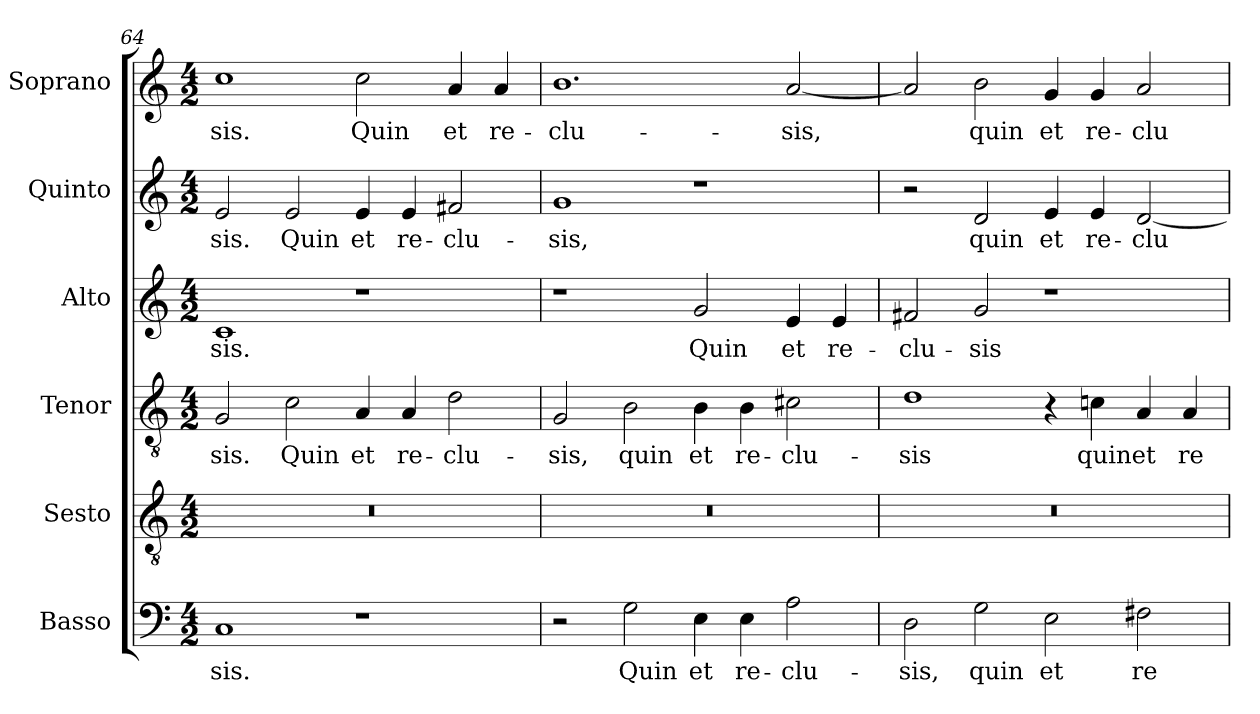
**kern	**text	**kern	**kern	**text	**kern	**text	**kern	**text	**kern	**text
*part6	*part6	*part5	*part4	*part4	*part3	*part3	*part2	*part2	*part1	*part1
*staff6	*staff6	*staff5	*staff4	*staff4	*staff3	*staff3	*staff2	*staff2	*staff1	*staff1
*I"Basso	*	*I"Sesto	*I"Tenor	*	*I"Alto	*	*I"Quinto	*	*I"Soprano	*
*I'B.	*	*I'Ss.	*I'T.	*	*I'A.	*	*I'Q.	*	*I'S.	*
*clefF4	*	*clefGv2	*clefGv2	*	*clefG2	*	*clefG2	*	*clefG2	*
*	*	*ITrd7c12	*ITrd7c12	*	*	*	*	*	*	*
*k[]	*	*k[]	*k[]	*	*k[]	*	*k[]	*	*k[]	*
*C:	*	*C:	*C:	*	*C:	*	*C:	*	*C:	*
*M4/2	*	*M4/2	*M4/2	*	*M4/2	*	*M4/2	*	*M4/2	*
=64	=64	=64	=64	=64	=64	=64	=64	=64	=64	=64
!	!LO:LY:b:color=#000000	!LO:N:vis=1	!	!	!	!	!	!	!	!
!	!	!	!	!LO:LY:b:color=#000000	!	!	!	!	!	!
!	!	!	!	!	!	!LO:LY:b:color=#000000	!	!	!	!
!	!	!	!	!	!	!	!	!LO:LY:b:color=#000000	!	!
!	!	!	!	!	!	!	!	!	!	!LO:LY:b:color=#000000
1Ci	-sis.	0r	2GGi/	-sis.	1ci	-sis.	2ei/	-sis.	1cci	-sis.
!	!	!	!	!LO:LY:b:color=#000000	!	!	!	!	!	!
!	!	!	!	!	!	!	!	!LO:LY:b:color=#000000	!	!
.	.	.	2Ci\	Quin	.	.	2ei/	Quin	.	.
!	!	!	!	!LO:LY:b:color=#000000	!	!	!	!	!	!
!	!	!	!	!	!	!	!	!LO:LY:b:color=#000000	!	!
!	!	!	!	!	!	!	!	!	!	!LO:LY:b:color=#000000
1r	.	.	4AAi/	et	1r	.	4ei/	et	2cci\	Quin
!	!	!	!	!LO:LY:b:color=#000000	!	!	!	!	!	!
!	!	!	!	!	!	!	!	!LO:LY:b:color=#000000	!	!
.	.	.	4AAi/	re-	.	.	4ei/	re-	.	.
!	!	!	!	!LO:LY:b:color=#000000	!	!	!	!	!	!
!	!	!	!	!	!	!	!	!LO:LY:b:color=#000000	!	!
!	!	!	!	!	!	!	!	!	!	!LO:LY:b:color=#000000
.	.	.	2Di\	-clu-	.	.	2f#Xi/	-clu-	4ai/	et
!	!	!	!	!	!	!	!	!	!	!LO:LY:b:color=#000000
.	.	.	.	.	.	.	.	.	4ai/	re-
!!LO:LB:g=z
=65	=65	=65	=65	=65	=65	=65	=65	=65	=65	=65
!	!	!LO:N:vis=1	!	!	!	!	!	!	!	!
!	!	!	!	!LO:LY:b:color=#000000	!	!	!	!	!	!
!	!	!	!	!	!	!	!	!LO:LY:b:color=#000000	!	!
!	!	!	!	!	!	!	!	!	!	!LO:LY:b:color=#000000
2r	.	0r	2GGi/	-sis,	1r	.	1gi	-sis,	1.bi	-clu-
!	!LO:LY:b:color=#000000	!	!	!	!	!	!	!	!	!
!	!	!	!	!LO:LY:b:color=#000000	!	!	!	!	!	!
2Gi\	Quin	.	2BBi\	quin	.	.	.	.	.	.
!	!LO:LY:b:color=#000000	!	!	!	!	!	!	!	!	!
!	!	!	!	!LO:LY:b:color=#000000	!	!	!	!	!	!
!	!	!	!	!	!	!LO:LY:b:color=#000000	!	!	!	!
4Ei\	et	.	4BBi\	et	2gi/	Quin	1r	.	.	.
!	!LO:LY:b:color=#000000	!	!	!	!	!	!	!	!	!
!	!	!	!	!LO:LY:b:color=#000000	!	!	!	!	!	!
4Ei\	re-	.	4BBi\	re-	.	.	.	.	.	.
!	!LO:LY:b:color=#000000	!	!	!	!	!	!	!	!	!
!	!	!	!	!LO:LY:b:color=#000000	!	!	!	!	!	!
!	!	!	!	!	!	!LO:LY:b:color=#000000	!	!	!	!
!	!	!	!	!	!	!	!	!	!	!LO:LY:b:color=#000000
2Ai\	-clu-	.	2C#Xi\	-clu-	4ei/	et	.	.	[2ai/	-sis,
!	!	!	!	!	!	!LO:LY:b:color=#000000	!	!	!	!
.	.	.	.	.	4ei/	re-	.	.	.	.
=66	=66	=66	=66	=66	=66	=66	=66	=66	=66	=66
!	!LO:LY:b:color=#000000	!LO:N:vis=1	!	!	!	!	!	!	!	!
!	!	!	!	!LO:LY:b:color=#000000	!	!	!	!	!	!
!	!	!	!	!	!	!LO:LY:b:color=#000000	!	!	!	!
2Di\	-sis,	0r	1Di	-sis	2f#Xi/	-clu-	2r	.	2ai/]	.
!	!LO:LY:b:color=#000000	!	!	!	!	!	!	!	!	!
!	!	!	!	!	!	!LO:LY:b:color=#000000	!	!	!	!
!	!	!	!	!	!	!	!	!LO:LY:b:color=#000000	!	!
!	!	!	!	!	!	!	!	!	!	!LO:LY:b:color=#000000
2Gi\	quin	.	.	.	2gi/	-sis	2di/	quin	2bi\	quin
!	!LO:LY:b:color=#000000	!	!	!	!	!	!	!	!	!
!	!	!	!	!	!	!	!	!LO:LY:b:color=#000000	!	!
!	!	!	!	!	!	!	!	!	!	!LO:LY:b:color=#000000
2Ei\	et	.	4r	.	1r	.	4ei/	et	4gi/	et
!	!	!	!	!LO:LY:b:color=#000000	!	!	!	!	!	!
!	!	!	!	!	!	!	!	!LO:LY:b:color=#000000	!	!
!	!	!	!	!	!	!	!	!	!	!LO:LY:b:color=#000000
.	.	.	4Cni\	quin	.	.	4ei/	re-	4gi/	re-
!	!LO:LY:b:color=#000000	!	!	!	!	!	!	!	!	!
!	!	!	!	!LO:LY:b:color=#000000	!	!	!	!	!	!
!	!	!	!	!	!	!	!	!LO:LY:b:color=#000000	!	!
!	!	!	!	!	!	!	!	!	!	!LO:LY:b:color=#000000
2F#Xi\	re-	.	4AAi/	et	.	.	[2di/	-clu-	2ai/	-clu-
!	!	!	!	!LO:LY:b:color=#000000	!	!	!	!	!	!
.	.	.	4AAi/	re-	.	.	.	.	.	.
=	=	=	=	=	=	=	=	=	=	=
*-	*-	*-	*-	*-	*-	*-	*-	*-	*-	*-
